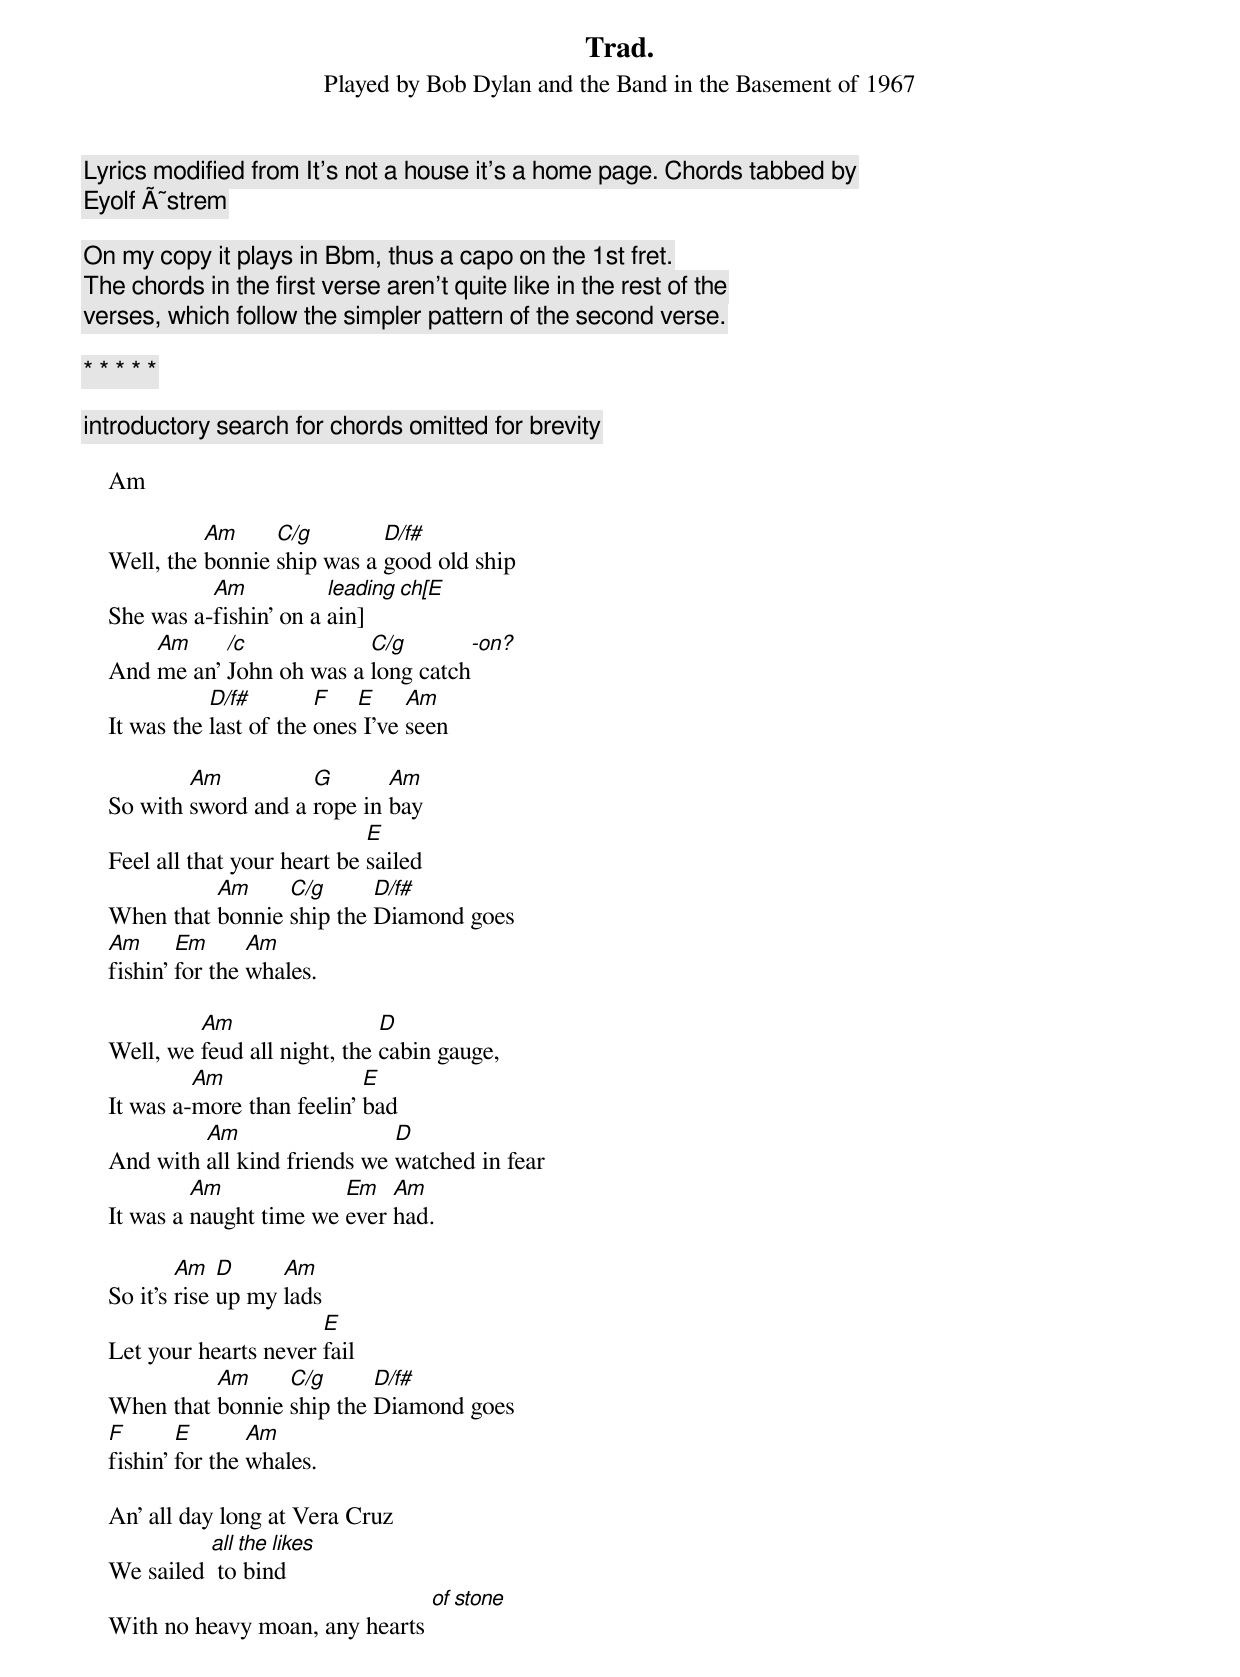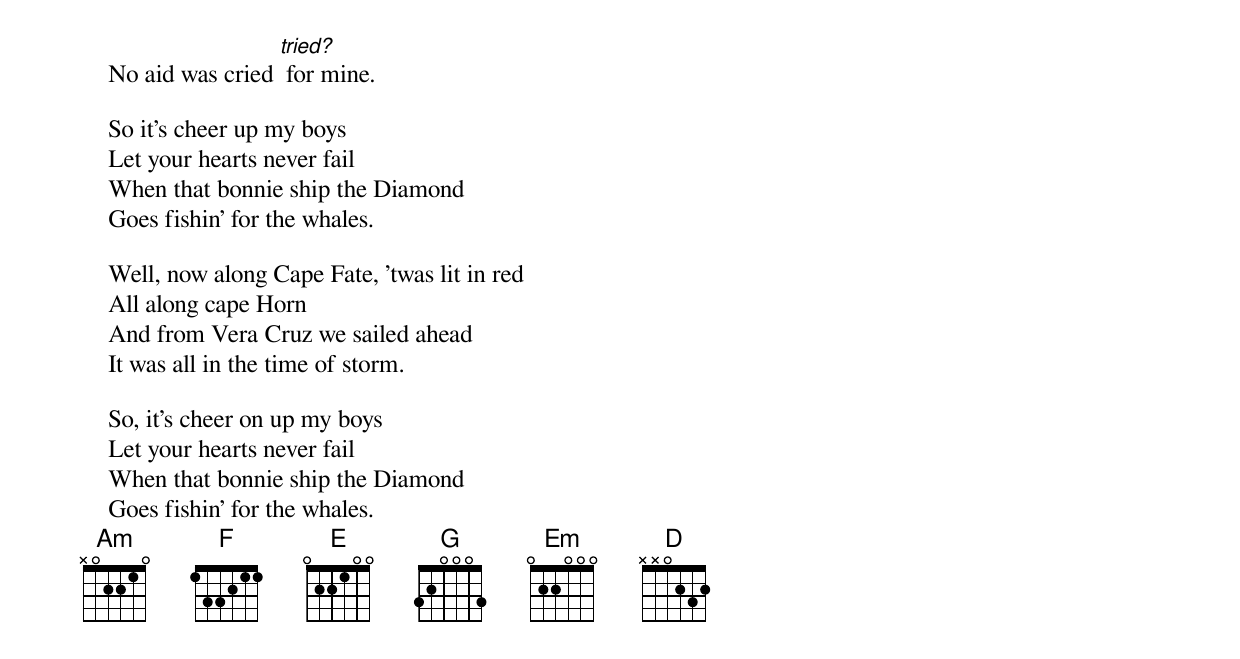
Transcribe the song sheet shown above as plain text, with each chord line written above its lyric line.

Trad.
Played by Bob Dylan and the Band in the Basement of 1967
Lyrics modified from It's not a house it's a home page. Chords tabbed by
Eyolf Ã˜strem

On my copy it plays in Bbm, thus a capo on the 1st fret.
The chords in the first verse aren't quite like in the rest of the
verses, which follow the simpler pattern of the second verse.

* * * * *

[introductory search for chords omitted for brevity]

    Am

              Am     C/g        D/f#
    Well, the bonnie ship was a good old ship
              Am                      E
    She was a-fishin' on a [leading chain]
        Am     /c            C/g
    And me an' John oh was a long catch[-on?]
               D/f#        F   E     Am
    It was the last of the ones I've seen

            Am          G       Am
    So with sword and a rope in bay
                                E
    Feel all that your heart be sailed
              Am     C/g      D/f#
    When that bonnie ship the Diamond goes
    Am      Em      Am
    fishin' for the whales.

             Am                  D
    Well, we feud all night, the cabin gauge,
             Am                E
    It was a-more than feelin' bad
             Am                  D
    And with all kind friends we watched in fear
             Am             Em   Am
    It was a naught time we ever had.

            Am   D     Am
    So it's rise up my lads
                          E
    Let your hearts never fail
              Am     C/g      D/f#
    When that bonnie ship the Diamond goes
    F       E       Am
    fishin' for the whales.

    An' all day long at Vera Cruz
    We sailed [all the likes] to bind
    With no heavy moan, any hearts [of stone]
    No aid was cried [tried?] for mine.

    So it's cheer up my boys
    Let your hearts never fail
    When that bonnie ship the Diamond
    Goes fishin' for the whales.

    Well, now along Cape Fate, 'twas lit in red
    All along cape Horn
    And from Vera Cruz we sailed ahead
    It was all in the time of storm.

    So, it's cheer on up my boys
    Let your hearts never fail
    When that bonnie ship the Diamond
    Goes fishin' for the whales.
